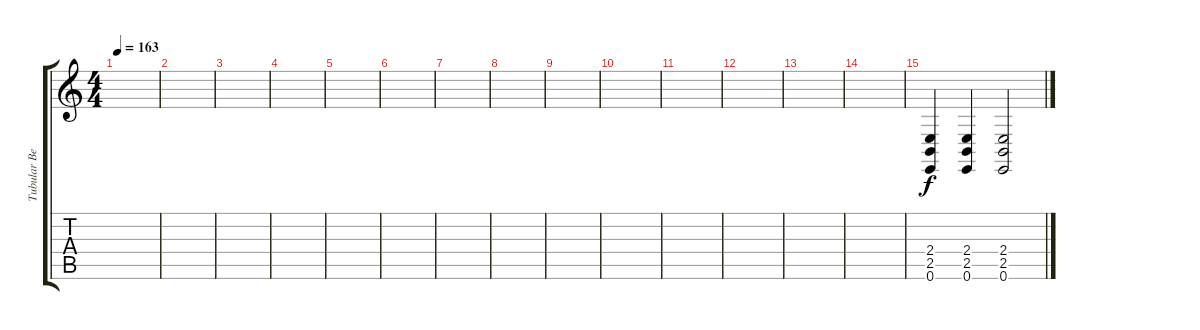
\track ("Tubular Bells" "Tubular Be") {instrument tubularbells}
\staff {score tabs}
\tuning (E4 B3 G3 D3 A2 E2) {hide}
\ts (4 4)
\tempo 163
\clef g2
\ks c
|
|
|
|
|
|
|
|
|
|
|
|
|
|
(2.4 2.5 0.6).4{instrument melodictom} (2.4 2.5 0.6).4 (2.4 2.5 0.6).2
